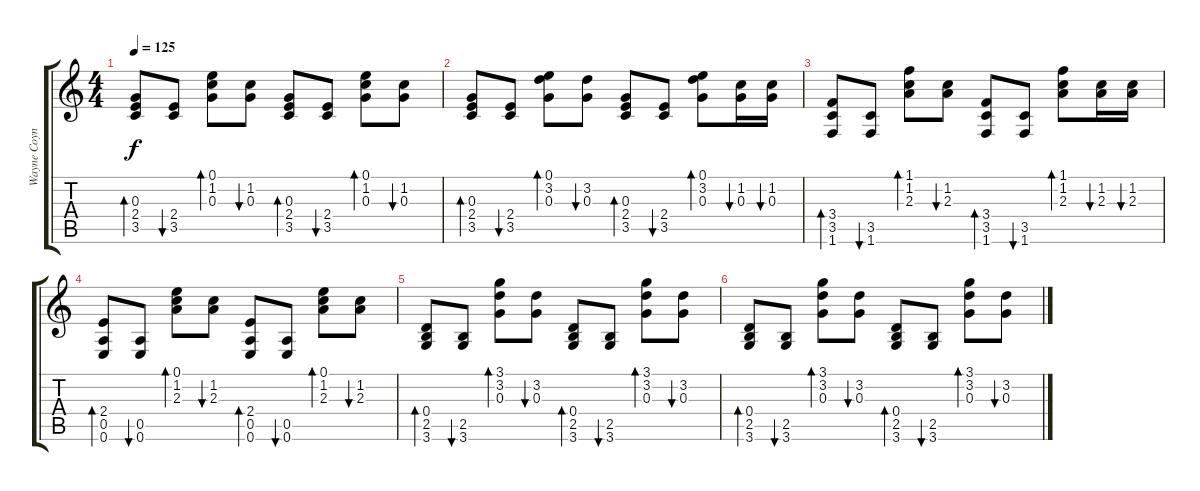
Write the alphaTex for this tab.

\track ("Wayne Coyne (Guitar Left)" "Wayne Coyn") {instrument acousticguitarsteel}
\staff {score tabs}
\tuning (E4 B3 G3 D3 A2 E2) {hide}
\ts (4 4)
\tempo 125
\clef g2
\ks c
(0.3 2.4 3.5).8{bd 60 dy f} (2.4 3.5).8{bu 60} (0.1 1.2 0.3).8{bd 60} (1.2 0.3).8{bu 60} (0.3 2.4 3.5).8{bd 60} (2.4 3.5).8{bu 60} (0.1 1.2 0.3).8{bd 60} (1.2 0.3).8{bu 60} |
(0.3 2.4 3.5).8{bd 60} (2.4 3.5).8{bu 60} (0.1 3.2 0.3).8{bd 60} (3.2 0.3).8{bu 60} (0.3 2.4 3.5).8{bd 60} (2.4 3.5).8{bu 60} (0.1 3.2 0.3).8{bd 60} (1.2 0.3).16{bu 60} (1.2 0.3).16{bu 60} |
(3.4 3.5 1.6).8{bd 60} (3.5 1.6).8{bu 60} (1.1 1.2 2.3).8{bd 60} (1.2 2.3).8{bu 60} (3.4 3.5 1.6).8{bd 60} (3.5 1.6).8{bu 60} (1.1 1.2 2.3).8{bd 60} (1.2 2.3).16{bu 60} (1.2 2.3).16{bu 60} |
(2.4 0.5 0.6).8{bd 60} (0.5 0.6).8{bu 60} (0.1 1.2 2.3).8{bd 60} (1.2 2.3).8{bu 60} (2.4 0.5 0.6).8{bd 60} (0.5 0.6).8{bu 60} (0.1 1.2 2.3).8{bd 60} (1.2 2.3).8{bu 60} |
(0.4 2.5 3.6).8{bd 60} (2.5 3.6).8{bu 60} (3.1 3.2 0.3).8{bd 60} (3.2 0.3).8{bu 60} (0.4 2.5 3.6).8{bd 60} (2.5 3.6).8{bu 60} (3.1 3.2 0.3).8{bd 60} (3.2 0.3).8{bu 60} |
(0.4 2.5 3.6).8{bd 60} (2.5 3.6).8{bu 60} (3.1 3.2 0.3).8{bd 60} (3.2 0.3).8{bu 60} (0.4 2.5 3.6).8{bd 60} (2.5 3.6).8{bu 60} (3.1 3.2 0.3).8{bd 60} (3.2 0.3).8{bu 60}
